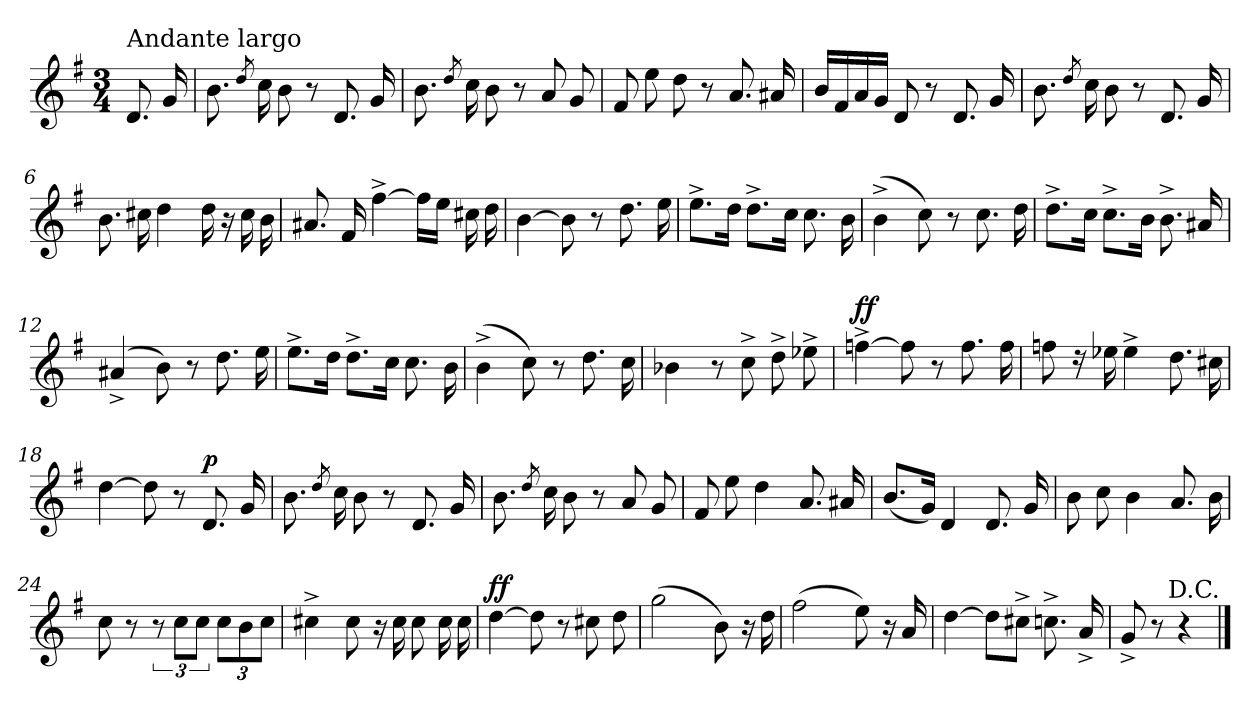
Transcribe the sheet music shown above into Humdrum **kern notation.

**kern	**dynam
*part1	*part1
*staff1	*staff1
*clefG2	*
*k[f#]	*
*G:	*
*M3/4	*
=	=
!LO:TX:a:t=Andante largo	!
8.d/	.
16g/	.
=1	=1
8.b\	.
8qdd/	.
16cc\	.
8b\	.
8r	.
8.d/	.
16g/	.
=2	=2
8.b\	.
8qdd/	.
16cc\	.
8b\	.
8r	.
8a/	.
8g/	.
=3	=3
8f#/	.
8ee\	.
8dd\	.
8r	.
8.a/	.
16a#X/	.
=4	=4
16b/LL	.
16f#/	.
16a/	.
16g/JJ	.
8d/	.
8r	.
8.d/	.
16g/	.
!!LO:LB:g=z
=5	=5
8.b\	.
8qdd/	.
16cc\	.
8b\	.
8r	.
8.d/	.
16g/	.
=6	=6
8.b\	.
16cc#X\	.
4dd\	.
16dd\	.
16r	.
16cc#\	.
16b\	.
=7	=7
8.a#X/	.
16f#/	.
[4ff#^>\	.
16ff#\LL]	.
16ee\JJ	.
16cc#X\	.
16dd\	.
=8	=8
[4b\	.
8b\]	.
8r	.
8.dd\	.
16ee\	.
=9	=9
8.ee^>\L	.
16dd\Jk	.
8.dd^>\L	.
16cc\Jk	.
8.cc\	.
16b\	.
!!LO:LB:g=z
=10	=10
(>4b^>\	.
8cc\)	.
8r	.
8.cc\	.
16dd\	.
=11	=11
8.dd^>\L	.
16cc\Jk	.
8.cc^>\L	.
16b\Jk	.
8.b^>\	.
16a#X/	.
=12	=12
(>4a#X^</	.
8b\)	.
8r	.
8.dd\	.
16ee\	.
=13	=13
8.ee^>\L	.
16dd\Jk	.
8.dd^>\L	.
16cc\Jk	.
8.cc\	.
16b\	.
=14	=14
(>4b^>\	.
8cc\)	.
8r	.
8.dd\	.
16cc\	.
=15	=15
4b-X\	.
8r	.
8cc^>\	.
8dd^>\	.
8ee-X^>\	.
!!LO:LB:g=z
=16	=16
!	!LO:DY:a
[4ffn^>\	ff
8ff\]	.
8r	.
8.ff\	.
16ff\	.
=17	=17
8ffn\	.
16rcc	.
16ee-X\	.
4ee-^>\	.
8.dd\	.
16cc#X\	.
=18	=18
[4dd\	.
8dd\]	.
8r	.
!	!LO:DY:a
8.d/	p
16g/	.
=19	=19
8.b\	.
8qdd/	.
16cc\	.
8b\	.
8r	.
8.d/	.
16g/	.
=20	=20
8.b\	.
8qdd/	.
16cc\	.
8b\	.
8r	.
8a/	.
8g/	.
!!LO:LB:g=z
=21	=21
8f#/	.
8ee\	.
4dd\	.
8.a/	.
16a#X/	.
=22	=22
(<8.b/L	.
16g/Jk)	.
4d/	.
8.d/	.
16g/	.
=23	=23
8b\	.
8cc\	.
4b\	.
8.a/	.
16b\	.
=24	=24
8cc\	.
8r	.
12r	.
12cc\L	.
12cc\J	.
12cc\L	.
12b\	.
(<12cc\J	.
=25	=25
4cc#X^>\	.
8cc#\	.
16r	.
16cc#\	.
8cc#\	.
16cc#\	.
16cc#\	.
!!LO:LB:g=z
=26	=26
!	!LO:DY:a
[4dd\	ff
8dd\]	.
8r	.
8cc#X\	.
8dd\	.
=27	=27
(>2gg\	.
8b\)	.
16r	.
16dd\	.
=28	=28
(>2ff#\	.
8ee\)	.
16r	.
16a/	.
=29	=29
[4dd\	.
8dd\L]	.
8cc#X^>\J	.
8.ccn^>\	.
16a^>/	.
=30	=30
8g^>/	.
8r	.
4r	.
!LO:TX:a:rj:t=D.C.	!
==	==
*-	*-
